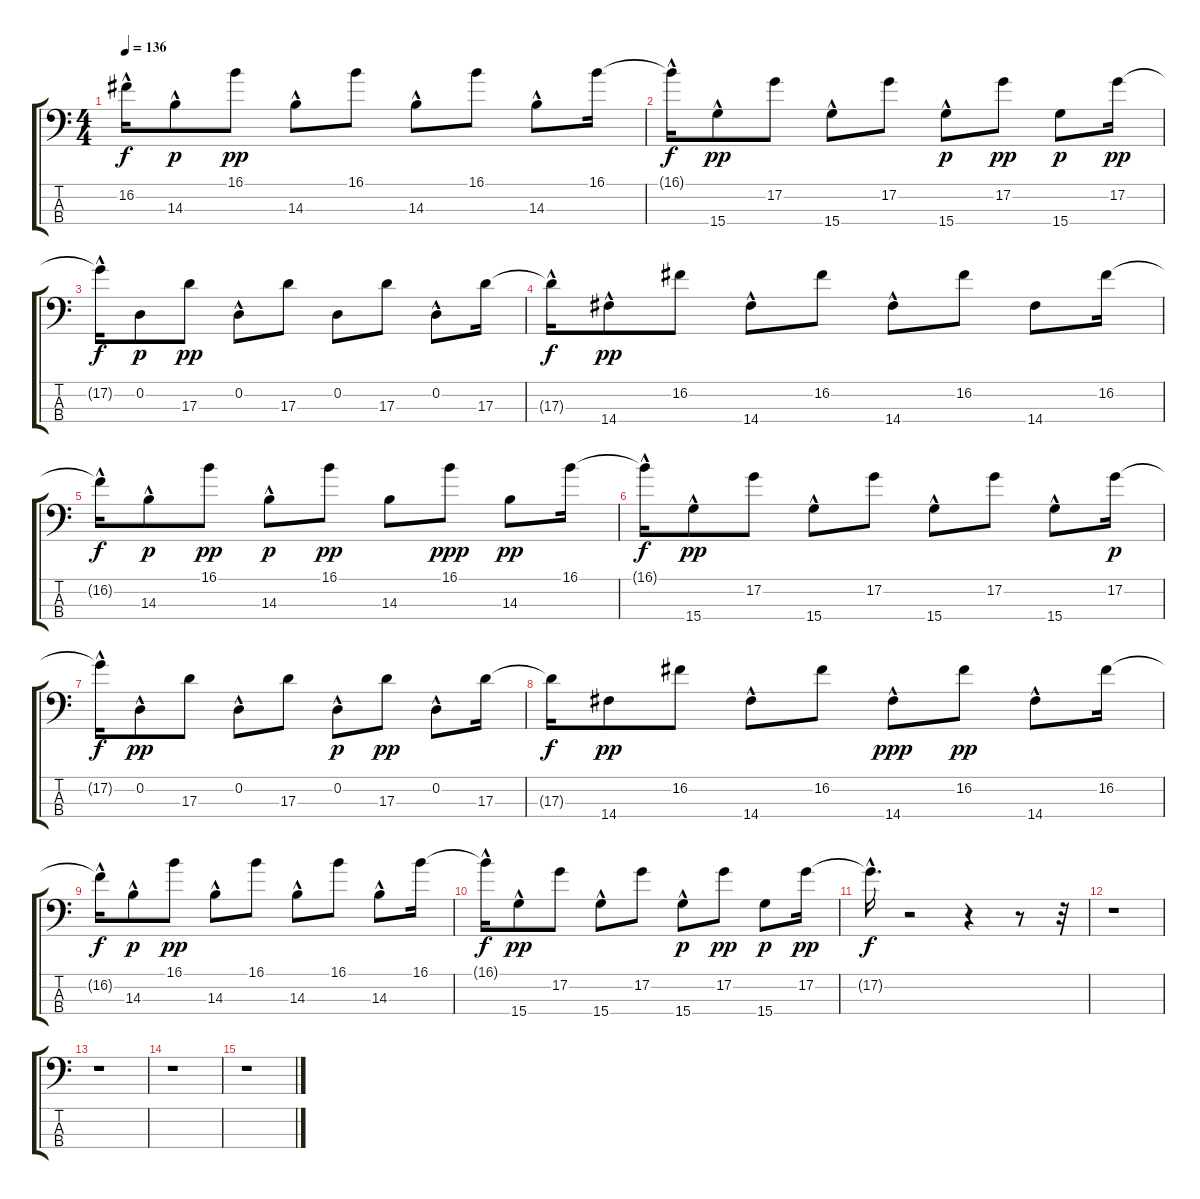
\track "" {instrument synthbass1}
\staff {score tabs}
\tuning (G2 D2 A1 E1) {hide}
\ts (4 4)
\tempo 136
\clef f4
\ks c
16.2{hac t}.16{dy f} 14.3{hac}.8{dy p} 16.1.8{dy pp} 14.3{hac}.8 16.1.8 14.3{hac}.8 16.1.8 14.3{hac}.8 16.1.16 |
16.1{hac t}.16{dy f} 15.4{hac}.8{dy pp} 17.2.8 15.4{hac}.8 17.2.8 15.4{hac}.8{dy p} 17.2.8{dy pp} 15.4.8{dy p} 17.2.16{dy pp} |
17.2{hac t}.16{dy f} 0.2.8{dy p} 17.3.8{dy pp} 0.2{hac}.8 17.3.8 0.2.8 17.3.8 0.2{hac}.8 17.3.16 |
17.3{hac t}.16{dy f} 14.4{hac}.8{dy pp} 16.2.8 14.4{hac}.8 16.2.8 14.4{hac}.8 16.2.8 14.4.8 16.2.16 |
16.2{hac t}.16{dy f} 14.3{hac}.8{dy p} 16.1.8{dy pp} 14.3{hac}.8{dy p} 16.1.8{dy pp} 14.3.8 16.1.8{dy ppp} 14.3.8{dy pp} 16.1.16 |
16.1{hac t}.16{dy f} 15.4{hac}.8{dy pp} 17.2.8 15.4{hac}.8 17.2.8 15.4{hac}.8 17.2.8 15.4{hac}.8 17.2.16{dy p} |
17.2{hac t}.16{dy f} 0.2{hac}.8{dy pp} 17.3.8 0.2{hac}.8 17.3.8 0.2{hac}.8{dy p} 17.3.8{dy pp} 0.2{hac}.8 17.3.16 |
17.3{t}.16{dy f} 14.4.8{dy pp} 16.2.8 14.4{hac}.8 16.2.8 14.4{hac}.8{dy ppp} 16.2.8{dy pp} 14.4{hac}.8 16.2.16 |
16.2{hac t}.16{dy f} 14.3{hac}.8{dy p} 16.1.8{dy pp} 14.3{hac}.8 16.1.8 14.3{hac}.8 16.1.8 14.3{hac}.8 16.1.16 |
16.1{hac t}.16{dy f} 15.4{hac}.8{dy pp} 17.2.8 15.4{hac}.8 17.2.8 15.4{hac}.8{dy p} 17.2.8{dy pp} 15.4.8{dy p} 17.2.16{dy pp} |
17.2{hac t}.16{d dy f} r.2 r.4 r.8 r.32 |
r.1 |
r.1 |
r.1 |
r.1
